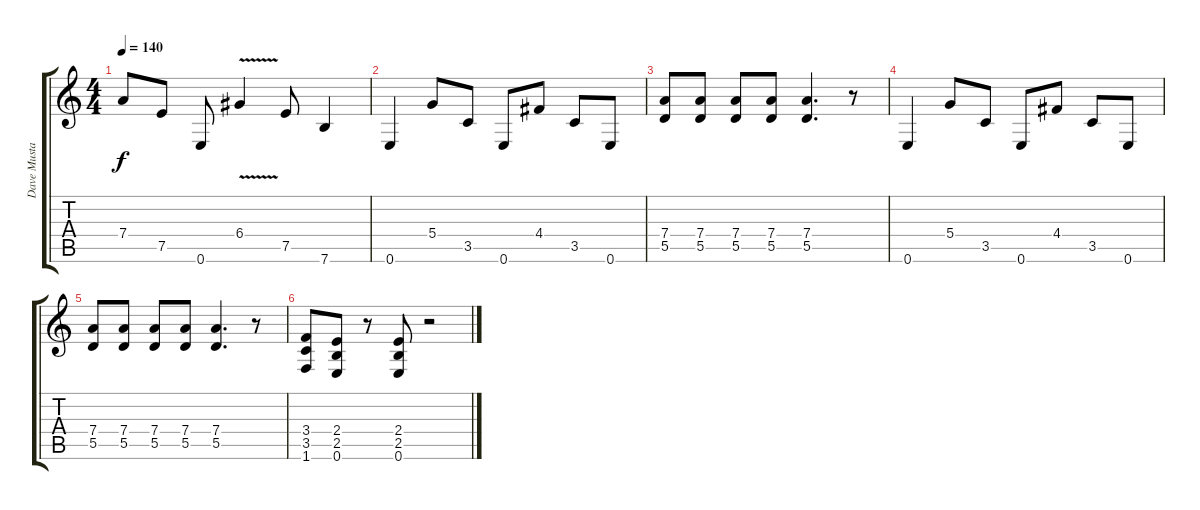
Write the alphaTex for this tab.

\track ("Dave Mustaine" "Dave Musta") {instrument distortionguitar}
\staff {score tabs}
\tuning (E4 B3 G3 D3 A2 E2) {hide}
\ts (4 4)
\tempo 140
\clef g2
\ks c
7.4.8{dy f} 7.5.8 0.6.8 6.4{v}.4 7.5.8 7.6.4 |
0.6.4 5.4.8 3.5.8 0.6.8 4.4.8 3.5.8 0.6.8 |
(7.4 5.5).8 (7.4 5.5).8 (7.4 5.5).8 (7.4 5.5).8 (7.4 5.5).4{d} r.8 |
0.6.4 5.4.8 3.5.8 0.6.8 4.4.8 3.5.8 0.6.8 |
(7.4 5.5).8 (7.4 5.5).8 (7.4 5.5).8 (7.4 5.5).8 (7.4 5.5).4{d} r.8 |
(3.4 3.5 1.6).8 (2.4 2.5 0.6).8 r.8 (2.4 2.5 0.6).8 r.2
